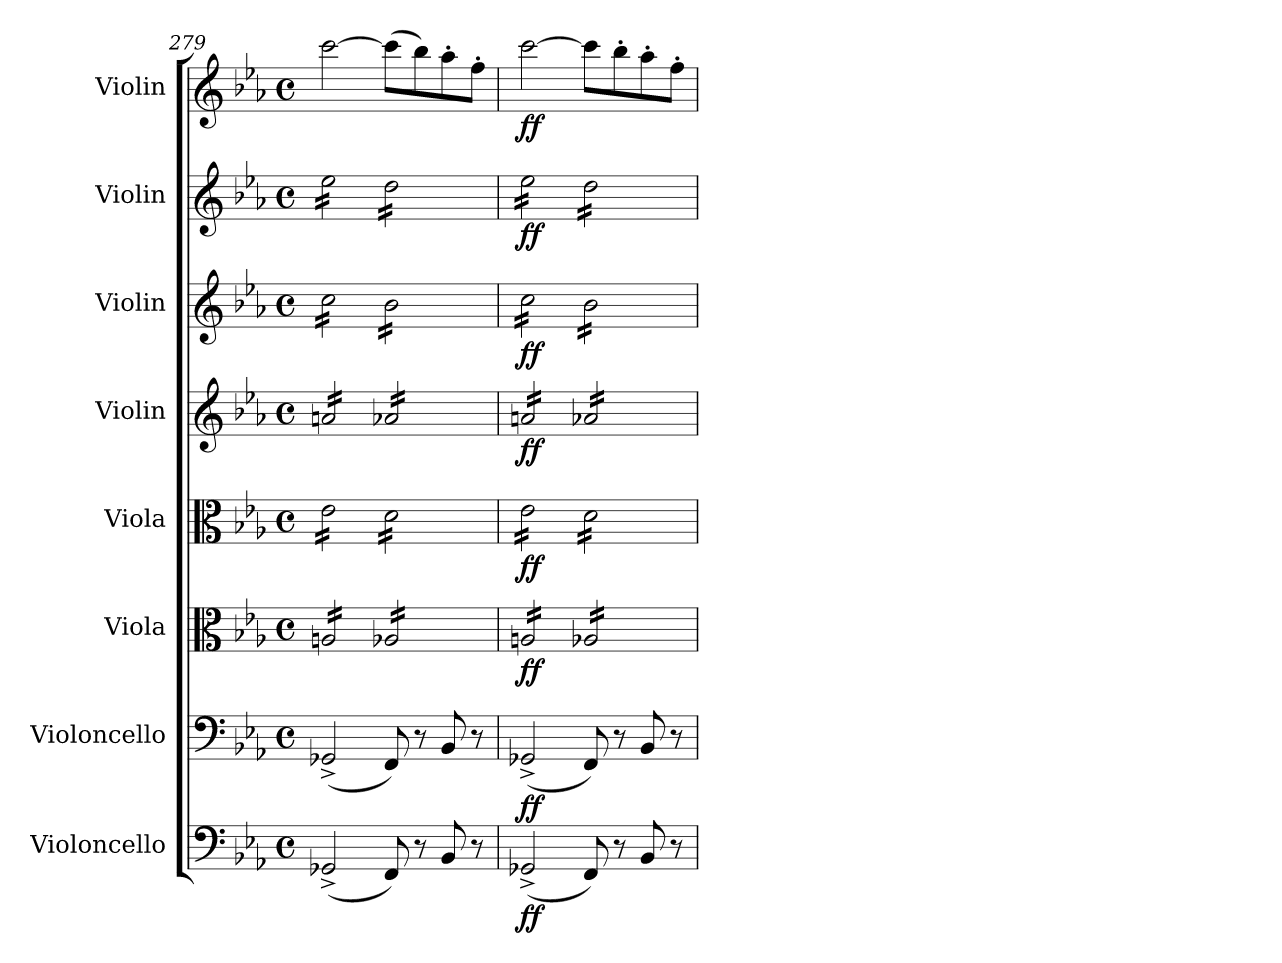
**kern	**dynam	**kern	**dynam	**kern	**dynam	**kern	**dynam	**kern	**dynam	**kern	**dynam	**kern	**dynam	**kern	**dynam
*part8	*part8	*part7	*part7	*part6	*part6	*part5	*part5	*part4	*part4	*part3	*part3	*part2	*part2	*part1	*part1
*staff8	*staff8	*staff7	*staff7	*staff6	*staff6	*staff5	*staff5	*staff4	*staff4	*staff3	*staff3	*staff2	*staff2	*staff1	*staff1
*I"Violoncello	*	*I"Violoncello	*	*I"Viola	*	*I"Viola	*	*I"Violin	*	*I"Violin	*	*I"Violin	*	*I"Violin	*
*I'Vc.	*	*I'Vc.	*	*I'Vla.	*	*I'Vla.	*	*I'Vln.	*	*I'Vln.	*	*I'Vln.	*	*I'Vln.	*
*clefF4	*	*clefF4	*	*clefC3	*	*clefC3	*	*clefG2	*	*clefG2	*	*clefG2	*	*clefG2	*
*k[b-e-a-]	*	*k[b-e-a-]	*	*k[b-e-a-]	*	*k[b-e-a-]	*	*k[b-e-a-]	*	*k[b-e-a-]	*	*k[b-e-a-]	*	*k[b-e-a-]	*
*M4/4	*	*M4/4	*	*M4/4	*	*M4/4	*	*M4/4	*	*M4/4	*	*M4/4	*	*M4/4	*
*met(c)	*	*met(c)	*	*met(c)	*	*met(c)	*	*met(c)	*	*met(c)	*	*met(c)	*	*met(c)	*
=279	=279	=279	=279	=279	=279	=279	=279	=279	=279	=279	=279	=279	=279	=279	=279
*	*	*	*	*tremolo	*	*	*	*	*	*	*	*	*	*	*
*	*	*	*	*	*	*tremolo	*	*	*	*	*	*	*	*	*
*	*	*	*	*	*	*	*	*tremolo	*	*	*	*	*	*	*
*	*	*	*	*	*	*	*	*	*	*tremolo	*	*	*	*	*
*	*	*	*	*	*	*	*	*	*	*	*	*tremolo	*	*	*
(<2GG-X^/	.	(<2GG-X^/	.	16An/LL	.	16e-\LL	.	16an/LL	.	16cc\LL	.	16ee-\LL	.	[2ccc\	.
.	.	.	.	16An/	.	16e-\	.	16an/	.	16cc\	.	16ee-\	.	.	.
.	.	.	.	16An/	.	16e-\	.	16an/	.	16cc\	.	16ee-\	.	.	.
.	.	.	.	16An/	.	16e-\	.	16an/	.	16cc\	.	16ee-\	.	.	.
.	.	.	.	16An/	.	16e-\	.	16an/	.	16cc\	.	16ee-\	.	.	.
.	.	.	.	16An/	.	16e-\	.	16an/	.	16cc\	.	16ee-\	.	.	.
.	.	.	.	16An/	.	16e-\	.	16an/	.	16cc\	.	16ee-\	.	.	.
.	.	.	.	16An/JJ	.	16e-\JJ	.	16an/JJ	.	16cc\JJ	.	16ee-\JJ	.	.	.
8FF/)	.	8FF/)	.	16A-X/LL	.	16d\LL	.	16a-X/LL	.	16b-\LL	.	16dd\LL	.	(>8ccc\L]	.
.	.	.	.	16A-X/	.	16d\	.	16a-X/	.	16b-\	.	16dd\	.	.	.
8r	.	8r	.	16A-X/	.	16d\	.	16a-X/	.	16b-\	.	16dd\	.	8bb-\)	.
.	.	.	.	16A-X/	.	16d\	.	16a-X/	.	16b-\	.	16dd\	.	.	.
8BB-/	.	8BB-/	.	16A-X/	.	16d\	.	16a-X/	.	16b-\	.	16dd\	.	8aa-'\	.
.	.	.	.	16A-X/	.	16d\	.	16a-X/	.	16b-\	.	16dd\	.	.	.
8r	.	8r	.	16A-X/	.	16d\	.	16a-X/	.	16b-\	.	16dd\	.	8ff'\J	.
.	.	.	.	16A-X/JJ	.	16d\JJ	.	16a-X/JJ	.	16b-\JJ	.	16dd\JJ	.	.	.
=280	=280	=280	=280	=280	=280	=280	=280	=280	=280	=280	=280	=280	=280	=280	=280
!	!LO:DY:b	!	!LO:DY:b	!	!LO:DY:b	!	!LO:DY:b	!	!LO:DY:b	!	!LO:DY:b	!	!LO:DY:b	!	!LO:DY:b
(<2GG-X^/	ff	(<2GG-X^/	ff	16An/LL	ff	16e-\LL	ff	16an/LL	ff	16cc\LL	ff	16ee-\LL	ff	[2ccc\	ff
.	.	.	.	16An/	.	16e-\	.	16an/	.	16cc\	.	16ee-\	.	.	.
.	.	.	.	16An/	.	16e-\	.	16an/	.	16cc\	.	16ee-\	.	.	.
.	.	.	.	16An/	.	16e-\	.	16an/	.	16cc\	.	16ee-\	.	.	.
.	.	.	.	16An/	.	16e-\	.	16an/	.	16cc\	.	16ee-\	.	.	.
.	.	.	.	16An/	.	16e-\	.	16an/	.	16cc\	.	16ee-\	.	.	.
.	.	.	.	16An/	.	16e-\	.	16an/	.	16cc\	.	16ee-\	.	.	.
.	.	.	.	16An/JJ	.	16e-\JJ	.	16an/JJ	.	16cc\JJ	.	16ee-\JJ	.	.	.
8FF/)	.	8FF/)	.	16A-X/LL	.	16d\LL	.	16a-X/LL	.	16b-\LL	.	16dd\LL	.	8ccc\L]	.
.	.	.	.	16A-X/	.	16d\	.	16a-X/	.	16b-\	.	16dd\	.	.	.
8r	.	8r	.	16A-X/	.	16d\	.	16a-X/	.	16b-\	.	16dd\	.	8bb-'\	.
.	.	.	.	16A-X/	.	16d\	.	16a-X/	.	16b-\	.	16dd\	.	.	.
8BB-/	.	8BB-/	.	16A-X/	.	16d\	.	16a-X/	.	16b-\	.	16dd\	.	8aa-'\	.
.	.	.	.	16A-X/	.	16d\	.	16a-X/	.	16b-\	.	16dd\	.	.	.
8r	.	8r	.	16A-X/	.	16d\	.	16a-X/	.	16b-\	.	16dd\	.	8ff'\J	.
.	.	.	.	16A-X/JJ	.	16d\JJ	.	16a-X/JJ	.	16b-\JJ	.	16dd\JJ	.	.	.
*	*	*	*	*	*	*	*	*	*	*	*	*Xtremolo	*	*	*
*	*	*	*	*	*	*	*	*	*	*Xtremolo	*	*	*	*	*
*	*	*	*	*	*	*	*	*Xtremolo	*	*	*	*	*	*	*
*	*	*	*	*	*	*Xtremolo	*	*	*	*	*	*	*	*	*
*	*	*	*	*Xtremolo	*	*	*	*	*	*	*	*	*	*	*
=	=	=	=	=	=	=	=	=	=	=	=	=	=	=	=
*-	*-	*-	*-	*-	*-	*-	*-	*-	*-	*-	*-	*-	*-	*-	*-
